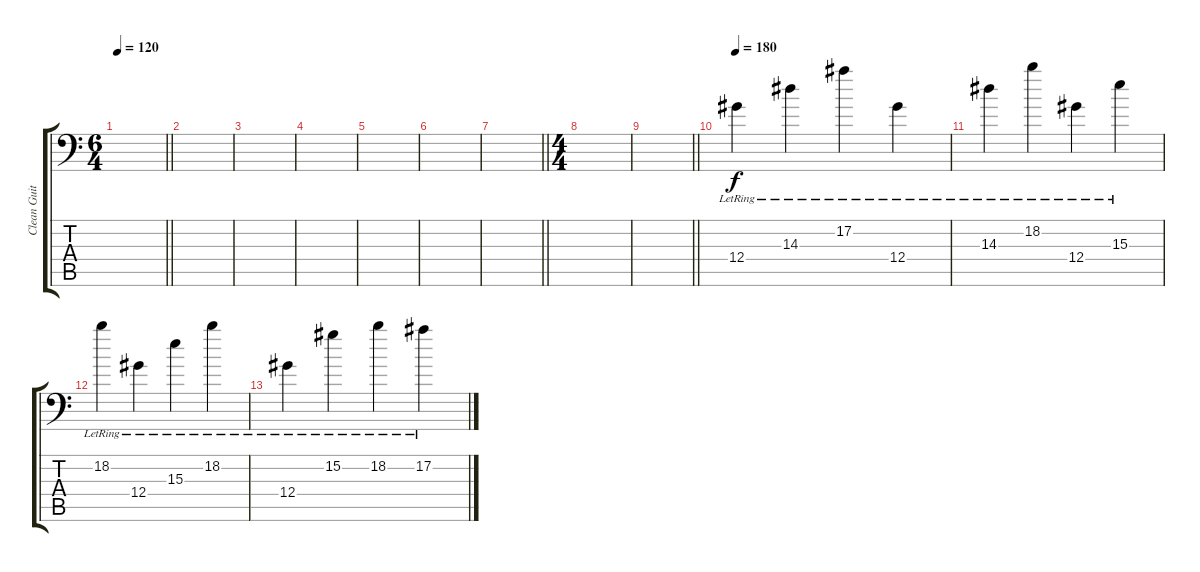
\track ("Clean Guitar 1" "Clean Guit") {instrument electricguitarjazz}
\staff {score tabs}
\tuning (Bb3 F3 Db3 Ab2 Eb2 Ab1) {hide}
\ts (6 4)
\tempo 120
\clef f4
\barLineRight lightlight
\ks c
|
|
|
|
|
|
\barLineRight lightlight
|
\ts (4 4)
|
\barLineRight lightlight
|
\tempo 180
12.4{lr}.4{volume 8 instrument acousticguitarnylon} 14.3{lr}.4 17.2{lr}.4 12.4{lr}.4 |
14.3{lr}.4 18.2{lr}.4 12.4{lr}.4 15.3{lr}.4 |
18.2{lr}.4 12.4{lr}.4 15.3{lr}.4 18.2{lr}.4 |
12.4{lr}.4 15.2{lr}.4 18.2{lr}.4 17.2{lr}.4
